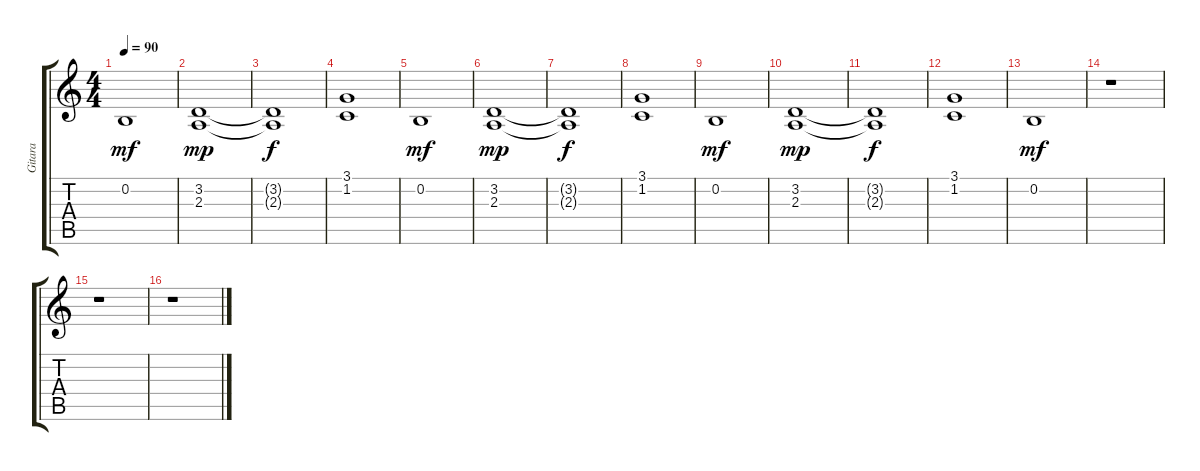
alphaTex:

\track ("Gitara" "Gitara") {instrument stringensemble2}
\staff {score tabs}
\tuning (E4 B3 G3 D3 A2 E2) {hide}
\ts (4 4)
\tempo 90
\clef g2
\ks c
0.2.1{dy mf} |
(3.2 2.3).1{dy mp} |
(3.2{t} 2.3{t}).1{dy f} |
(3.1 1.2).1 |
0.2.1{dy mf} |
(3.2 2.3).1{dy mp} |
(3.2{t} 2.3{t}).1{dy f} |
(3.1 1.2).1 |
0.2.1{dy mf} |
(3.2 2.3).1{dy mp} |
(3.2{t} 2.3{t}).1{dy f} |
(3.1 1.2).1 |
0.2.1{dy mf} |
r.1 |
r.1 |
r.1
